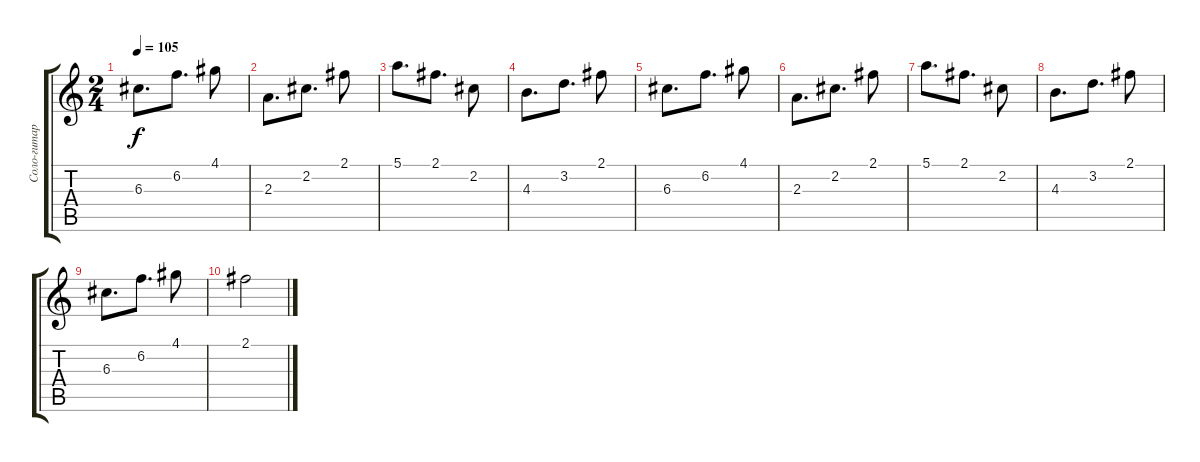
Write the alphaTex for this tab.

\track ("Соло-гитара 1" "Соло-гитар") {instrument distortionguitar}
\staff {score tabs}
\tuning (E4 B3 G3 D3 A2 E2) {hide}
\ts (2 4)
\tempo 105
\clef g2
\ks c
6.3.8{d dy f} 6.2.8{d} 4.1.8 |
2.3.8{d} 2.2.8{d} 2.1.8 |
5.1.8{d} 2.1.8{d} 2.2.8 |
4.3.8{d} 3.2.8{d} 2.1.8 |
6.3.8{d} 6.2.8{d} 4.1.8 |
2.3.8{d} 2.2.8{d} 2.1.8 |
5.1.8{d} 2.1.8{d} 2.2.8 |
4.3.8{d} 3.2.8{d} 2.1.8 |
6.3.8{d} 6.2.8{d} 4.1.8 |
2.1.2
